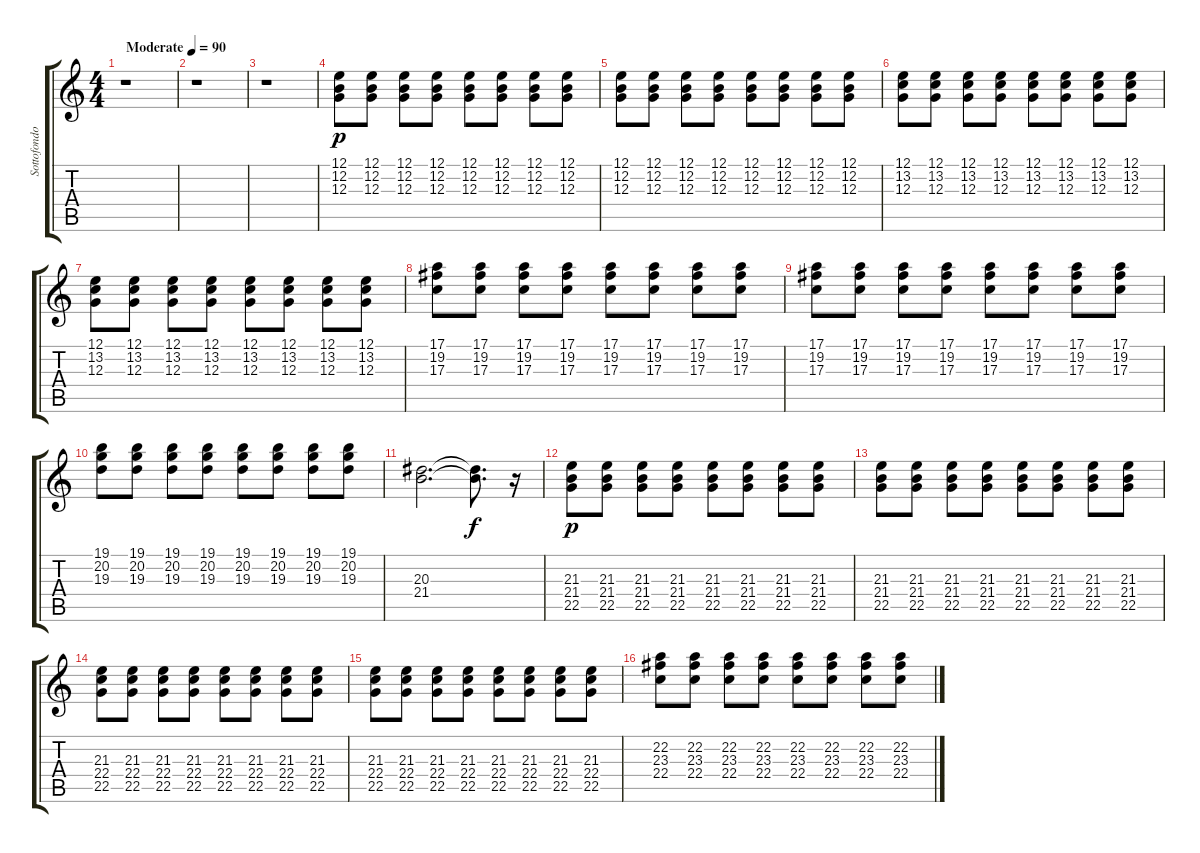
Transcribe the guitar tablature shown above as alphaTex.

\track ("Sottofondo1" "Sottofondo") {instrument clavinet}
\staff {score tabs}
\tuning (E4 B3 G3 D3 A2 E2) {hide}
\ts (4 4)
\tempo (90 "Moderate")
\clef g2
\ks c
r.1{dy p instrument clavinet} |
r.1 |
r.1 |
(12.1 12.2 12.3).8 (12.1 12.2 12.3).8 (12.1 12.2 12.3).8 (12.1 12.2 12.3).8 (12.1 12.2 12.3).8 (12.1 12.2 12.3).8 (12.1 12.2 12.3).8 (12.1 12.2 12.3).8 |
(12.1 12.2 12.3).8 (12.1 12.2 12.3).8 (12.1 12.2 12.3).8 (12.1 12.2 12.3).8 (12.1 12.2 12.3).8 (12.1 12.2 12.3).8 (12.1 12.2 12.3).8 (12.1 12.2 12.3).8 |
(12.1 13.2 12.3).8 (12.1 13.2 12.3).8 (12.1 13.2 12.3).8 (12.1 13.2 12.3).8 (12.1 13.2 12.3).8 (12.1 13.2 12.3).8 (12.1 13.2 12.3).8 (12.1 13.2 12.3).8 |
(12.1 13.2 12.3).8 (12.1 13.2 12.3).8 (12.1 13.2 12.3).8 (12.1 13.2 12.3).8 (12.1 13.2 12.3).8 (12.1 13.2 12.3).8 (12.1 13.2 12.3).8 (12.1 13.2 12.3).8 |
(17.1 19.2 17.3).8 (17.1 19.2 17.3).8 (17.1 19.2 17.3).8 (17.1 19.2 17.3).8 (17.1 19.2 17.3).8 (17.1 19.2 17.3).8 (17.1 19.2 17.3).8 (17.1 19.2 17.3).8 |
(17.1 19.2 17.3).8 (17.1 19.2 17.3).8 (17.1 19.2 17.3).8 (17.1 19.2 17.3).8 (17.1 19.2 17.3).8 (17.1 19.2 17.3).8 (17.1 19.2 17.3).8 (17.1 19.2 17.3).8 |
(19.1 20.2 19.3).8 (19.1 20.2 19.3).8 (19.1 20.2 19.3).8 (19.1 20.2 19.3).8 (19.1 20.2 19.3).8 (19.1 20.2 19.3).8 (19.1 20.2 19.3).8 (19.1 20.2 19.3).8 |
(20.3 21.4).2{d} (20.3{t} 21.4{t}).8{d dy f} r.16 |
(21.3 21.4 22.5).8{dy p} (21.3 21.4 22.5).8 (21.3 21.4 22.5).8 (21.3 21.4 22.5).8 (21.3 21.4 22.5).8 (21.3 21.4 22.5).8 (21.3 21.4 22.5).8 (21.3 21.4 22.5).8 |
(21.3 21.4 22.5).8 (21.3 21.4 22.5).8 (21.3 21.4 22.5).8 (21.3 21.4 22.5).8 (21.3 21.4 22.5).8 (21.3 21.4 22.5).8 (21.3 21.4 22.5).8 (21.3 21.4 22.5).8 |
(21.3 22.4 22.5).8 (21.3 22.4 22.5).8 (21.3 22.4 22.5).8 (21.3 22.4 22.5).8 (21.3 22.4 22.5).8 (21.3 22.4 22.5).8 (21.3 22.4 22.5).8 (21.3 22.4 22.5).8 |
(21.3 22.4 22.5).8 (21.3 22.4 22.5).8 (21.3 22.4 22.5).8 (21.3 22.4 22.5).8 (21.3 22.4 22.5).8 (21.3 22.4 22.5).8 (21.3 22.4 22.5).8 (21.3 22.4 22.5).8 |
(22.2 23.3 22.4).8 (22.2 23.3 22.4).8 (22.2 23.3 22.4).8 (22.2 23.3 22.4).8 (22.2 23.3 22.4).8 (22.2 23.3 22.4).8 (22.2 23.3 22.4).8 (22.2 23.3 22.4).8
